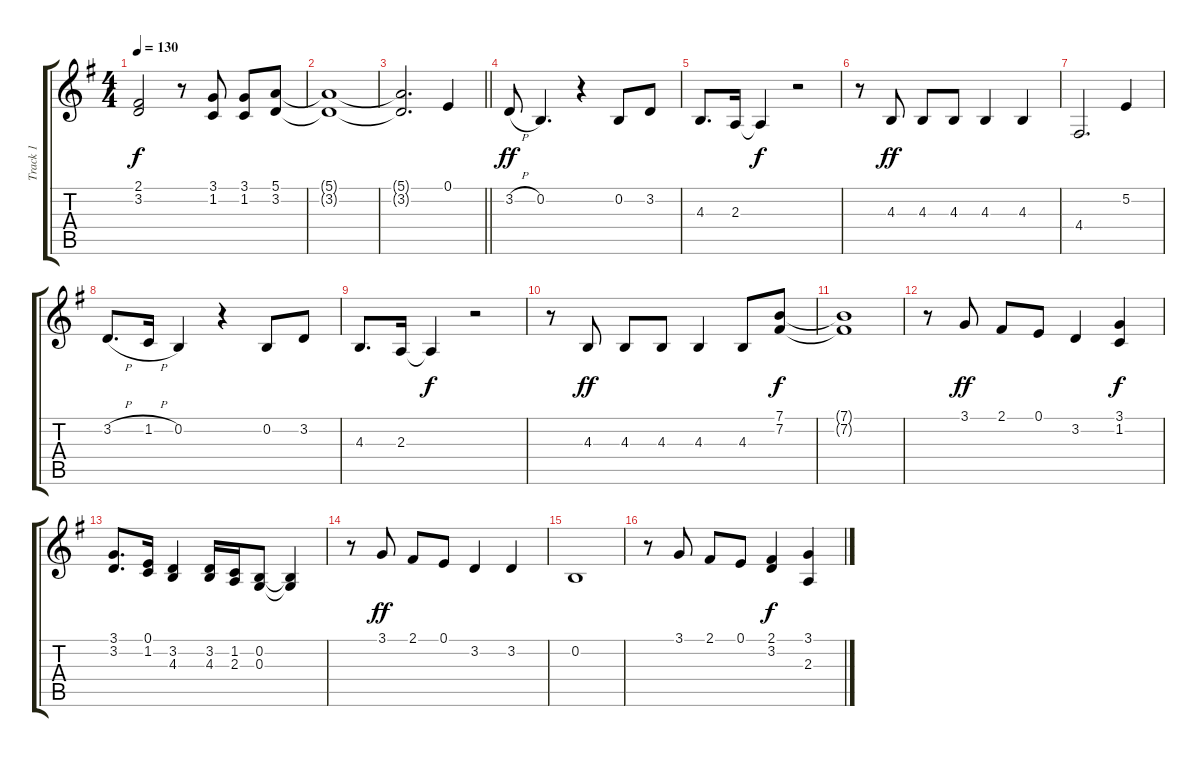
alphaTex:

\track ("Track 1" "Track 1") {instrument tenorsax}
\staff {score tabs}
\tuning (E4 B3 G3 D3 A2 E2) {hide}
\ts (4 4)
\tempo 130
\clef g2
\ks g
(2.1{t} 3.2{t}).2{dy f} r.8 (3.1 1.2).8 (3.1 1.2).8 (5.1 3.2).8 |
(5.1{t} 3.2{t}).1 |
\barLineRight lightlight
(5.1{t} 3.2{t}).2{d} 0.1.4 |
3.2{h}.8{dy ff} 0.2.4{d} r.4 0.2.8 3.2.8 |
4.3.8{d} 2.3.16 2.3{t}.4{dy f} r.2 |
r.8 4.3.8{dy ff} 4.3.8 4.3.8 4.3.4 4.3.4 |
4.4.2{d} 5.2.4 |
3.2{h}.8{d} 1.2{h}.16 0.2.4 r.4 0.2.8 3.2.8 |
4.3.8{d} 2.3.16 2.3{t}.4{dy f} r.2 |
r.8 4.3.8{dy ff} 4.3.8 4.3.8 4.3.4 4.3.8 (7.1 7.2).8{dy f} |
(7.1{t} 7.2{t}).1 |
r.8 3.1.8{dy ff} 2.1.8 0.1.8 3.2.4 (3.1 1.2).4{dy f} |
(3.1 3.2).8{d} (0.1 1.2).16 (3.2 4.3).4 (3.2 4.3).16 (1.2 2.3).16 (0.2 0.3).8 (0.2{t} 0.3{t}).4 |
r.8 3.1.8{dy ff} 2.1.8 0.1.8 3.2.4 3.2.4 |
0.2.1 |
r.8 3.1.8 2.1.8 0.1.8 (2.1 3.2).4{dy f} (3.1 2.3).4
